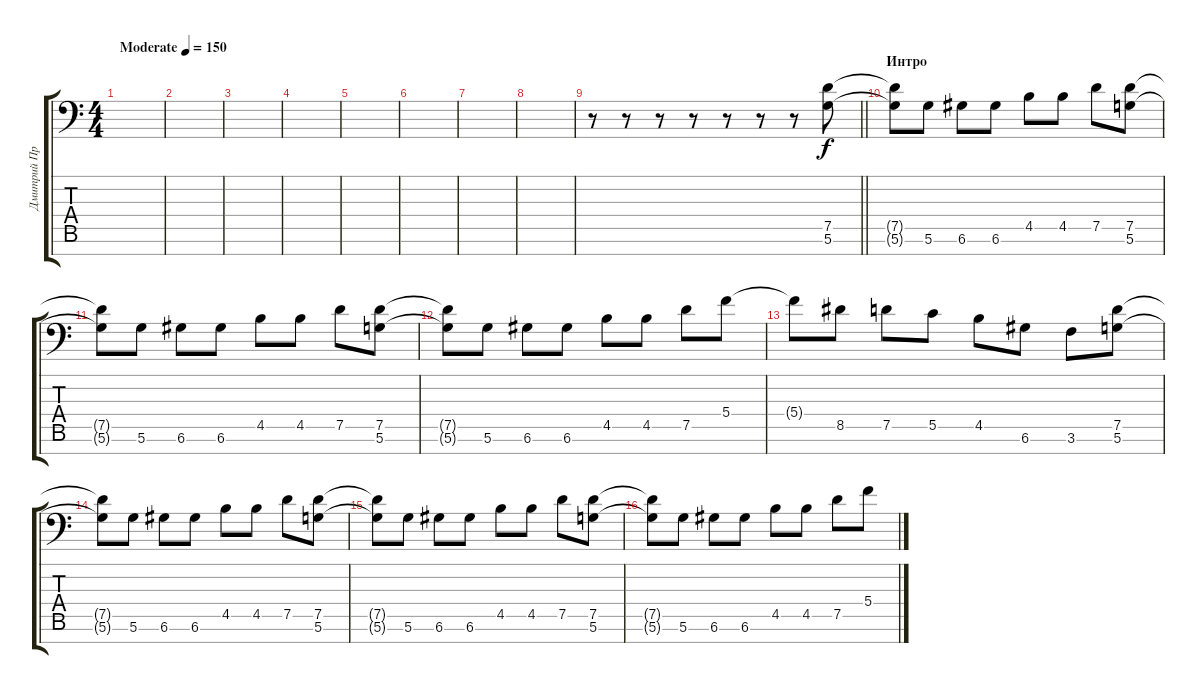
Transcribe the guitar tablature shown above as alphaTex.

\track ("Дмитрий Процко" "Дмитрий Пр") {instrument distortionguitar}
\staff {score tabs}
\tuning (D4 A3 F3 C3 G2 D2 A1) {hide}
\ts (4 4)
\tempo (150 "Moderate")
\clef f4
\ks c
|
|
|
|
|
|
|
|
\barLineRight lightlight
r.8 r.8 r.8 r.8 r.8 r.8 r.8 (7.5 5.6).8 |
\section ("" "Интро")
(7.5{t} 5.6{t}).8 5.6.8 6.6.8 6.6.8 4.5.8 4.5.8 7.5.8 (7.5 5.6).8 |
(7.5{t} 5.6{t}).8 5.6.8 6.6.8 6.6.8 4.5.8 4.5.8 7.5.8 (7.5 5.6).8 |
(7.5{t} 5.6{t}).8 5.6.8 6.6.8 6.6.8 4.5.8 4.5.8 7.5.8 5.4.8 |
5.4{t}.8 8.5.8 7.5.8 5.5.8 4.5.8 6.6.8 3.6.8 (7.5 5.6).8 |
(7.5{t} 5.6{t}).8 5.6.8 6.6.8 6.6.8 4.5.8 4.5.8 7.5.8 (7.5 5.6).8 |
(7.5{t} 5.6{t}).8 5.6.8 6.6.8 6.6.8 4.5.8 4.5.8 7.5.8 (7.5 5.6).8 |
(7.5{t} 5.6{t}).8 5.6.8 6.6.8 6.6.8 4.5.8 4.5.8 7.5.8 5.4.8
